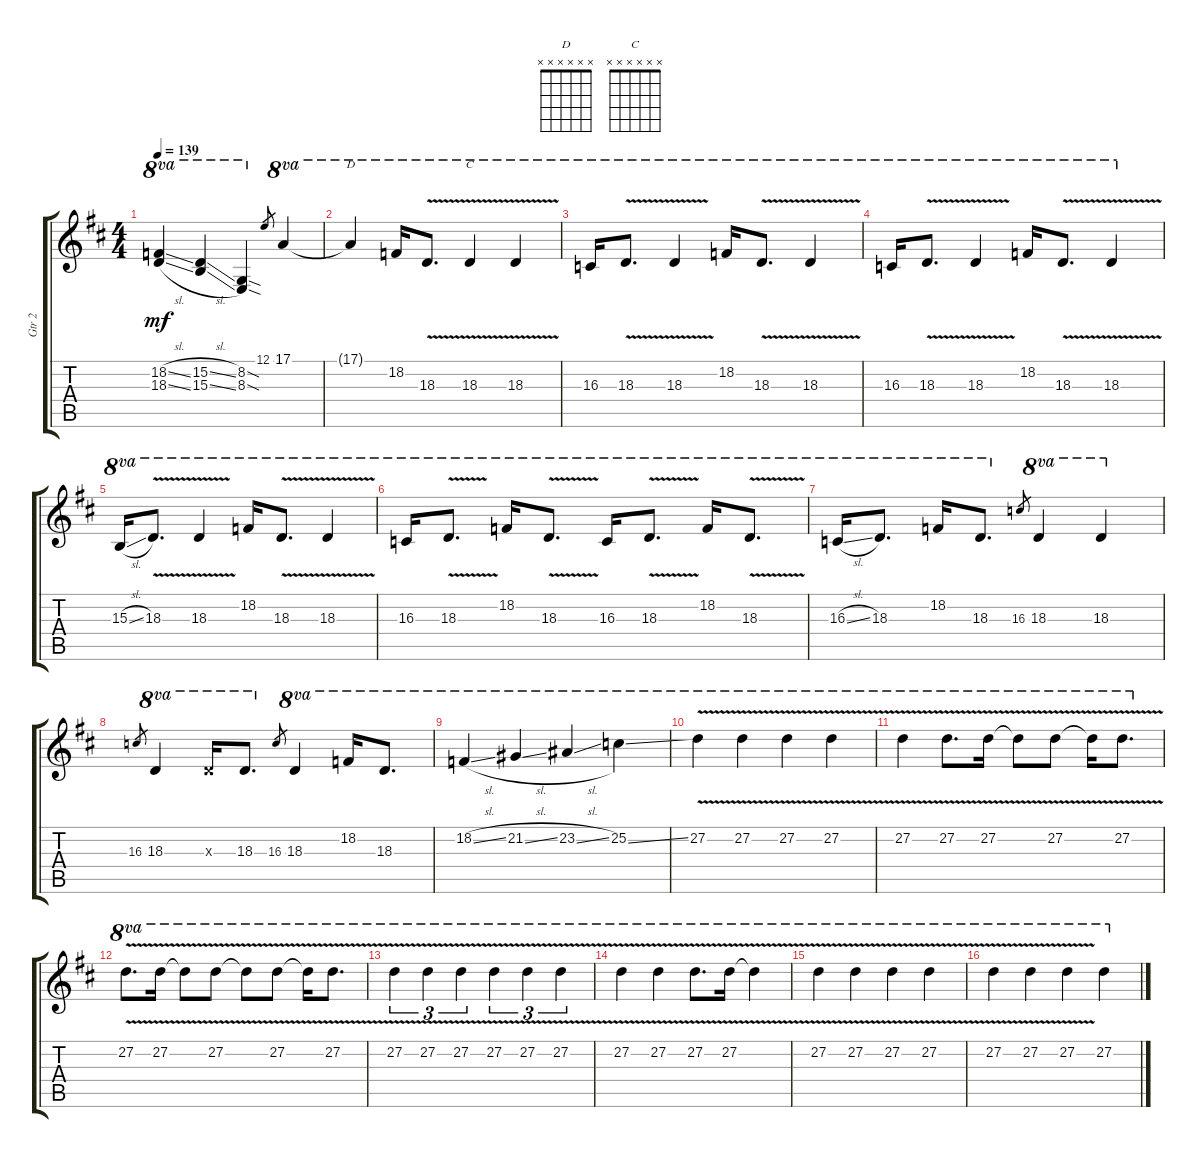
\track ("Gtr 2" "Gtr 2") {instrument acousticgrandpiano}
\staff {score tabs}
\tuning (E4 B3 Ab3 E3 B2 E2) {hide}
\chord ("D" x x x x x x)
\chord ("C" x x x x x x)
\ts (4 4)
\tempo 139
\clef g2
\ks d
(18.2{sl} 18.3{sl}).4{ot 8va dy mf} (15.2{sl} 15.3{sl}).4{ot 8va} (8.2{sod} 8.3{sod}).4{ot 8va} 12.1.8{gr} 17.1.4{ot 8va} |
17.1{t}.4{ch "D" ot 8va} 18.2.16{ot 8va} 18.3{v}.8{d ot 8va} 18.3{v}.4{ch "C" ot 8va} 18.3{v}.4{ot 8va} |
16.3.16{ot 8va} 18.3{v}.8{d ot 8va} 18.3{v}.4{ot 8va} 18.2.16{ot 8va} 18.3{v}.8{d ot 8va} 18.3{v}.4{ot 8va} |
16.3.16{ot 8va} 18.3{v}.8{d ot 8va} 18.3{v}.4{ot 8va} 18.2.16{ot 8va} 18.3{v}.8{d ot 8va} 18.3{v}.4{ot 8va} |
15.3{sl}.16{ot 8va} 18.3{v}.8{d ot 8va} 18.3{v}.4{ot 8va} 18.2.16{ot 8va} 18.3{v}.8{d ot 8va} 18.3{v}.4{ot 8va} |
16.3.16{ot 8va} 18.3{v}.8{d ot 8va} 18.2.16{ot 8va} 18.3{v}.8{d ot 8va} 16.3.16{ot 8va} 18.3{v}.8{d ot 8va} 18.2.16{ot 8va} 18.3{v}.8{d ot 8va} |
16.3{sl}.16{ot 8va} 18.3.8{d ot 8va} 18.2.16{ot 8va} 18.3.8{d ot 8va} 16.3.8{gr} 18.3.4{ot 8va} 18.3.4{ot 8va} |
16.3.8{gr} 18.3.4{ot 8va} 18.3{x}.16{ot 8va} 18.3.8{d ot 8va} 16.3.8{gr} 18.3.4{ot 8va} 18.2.16{ot 8va} 18.3.8{d ot 8va} |
18.2{sl}.4{ot 8va} 21.2{sl}.4{ot 8va} 23.2{sl}.4{ot 8va} 25.2{ss}.4{ot 8va} |
27.2{v}.4{ot 8va} 27.2{v}.4{ot 8va} 27.2{v}.4{ot 8va} 27.2{v}.4{ot 8va} |
27.2{v}.4{ot 8va} 27.2{v}.8{d ot 8va} 27.2{v}.16{ot 8va} 27.2{v t}.8{ot 8va} 27.2{v}.8{ot 8va} 27.2{v t}.16{ot 8va} 27.2{v}.8{d ot 8va} |
27.2{v}.8{d ot 8va} 27.2{v}.16{ot 8va} 27.2{v t}.8{ot 8va} 27.2{v}.8{ot 8va} 27.2{v t}.8{ot 8va} 27.2{v}.8{ot 8va} 27.2{v t}.16{ot 8va} 27.2{v}.8{d ot 8va} |
27.2{v}.4{tu (3 2) ot 8va} 27.2{v}.4{tu (3 2) ot 8va} 27.2{v}.4{tu (3 2) ot 8va} 27.2{v}.4{tu (3 2) ot 8va} 27.2{v}.4{tu (3 2) ot 8va} 27.2{v}.4{tu (3 2) ot 8va} |
27.2{v}.4{ot 8va} 27.2{v}.4{ot 8va} 27.2{v}.8{d ot 8va} 27.2{v}.16{ot 8va} 27.2{v t}.4{ot 8va} |
27.2{v}.4{ot 8va} 27.2{v}.4{ot 8va} 27.2{v}.4{ot 8va} 27.2{v}.4{ot 8va} |
27.2{v}.4{ot 8va} 27.2{v}.4{ot 8va} 27.2{v}.4{ot 8va} 27.2{sl}.4{ot 8va}
